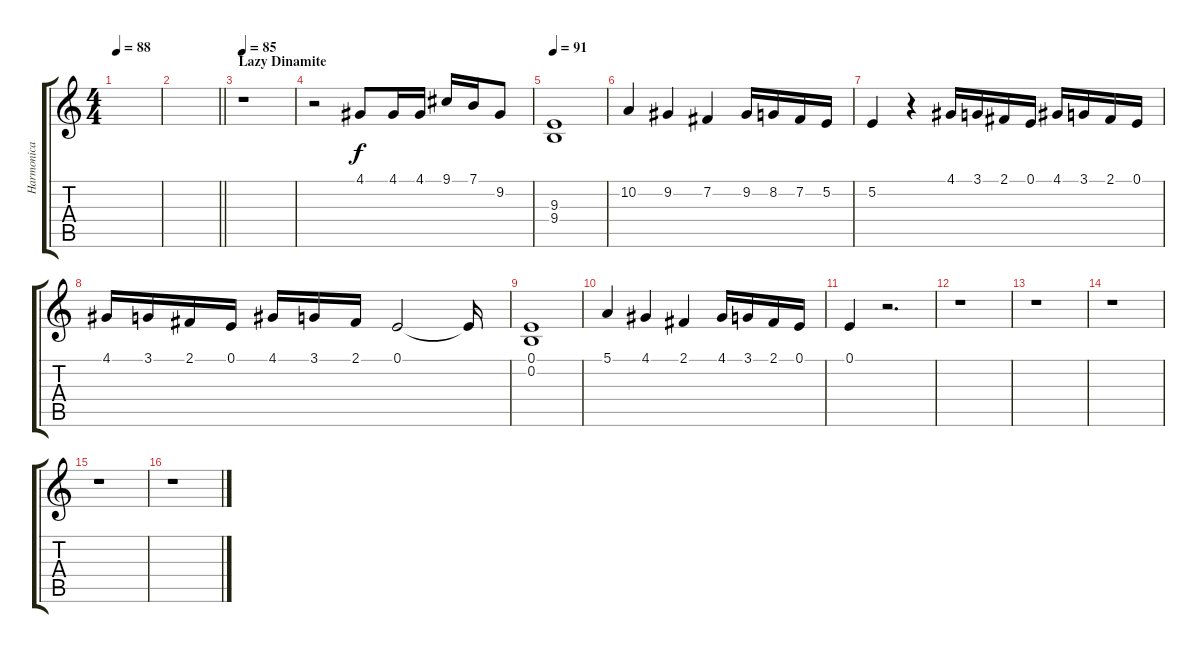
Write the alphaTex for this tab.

\track ("Harmonica" "Harmonica") {instrument harmonica}
\staff {score tabs}
\tuning (E4 B3 G3 D3 A2 E2) {hide}
\ts (4 4)
\tempo 88
\clef g2
\ks c
|
\barLineRight lightlight
|
\section ("" "Lazy Dinamite")
\tempo 85
r.1 |
r.2 4.1.8 4.1.16 4.1.16 9.1.16 7.1.16 9.2.8 |
\tempo 91
(9.3 9.4).1 |
10.2.4 9.2.4 7.2.4 9.2.16 8.2.16 7.2.16 5.2.16 |
5.2.4 r.4 4.1.16 3.1.16 2.1.16 0.1.16 4.1.16 3.1.16 2.1.16 0.1.16 |
4.1.16 3.1.16 2.1.16 0.1.16 4.1.16 3.1.16 2.1.16 0.1.2 0.1{t}.16 |
(0.1 0.2).1 |
5.1.4 4.1.4 2.1.4 4.1.16 3.1.16 2.1.16 0.1.16 |
0.1.4 r.2{d} |
r.1 |
r.1 |
r.1 |
r.1 |
r.1
